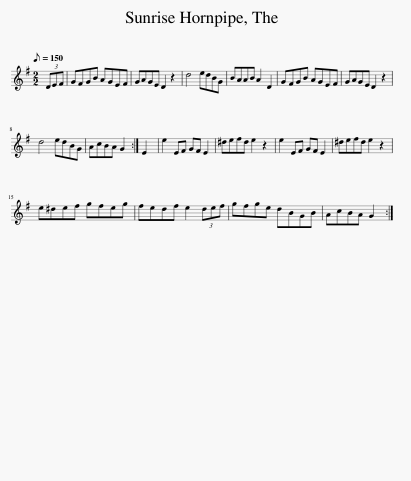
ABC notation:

X:1
L:1/8
Q:1/8=150
M:2/2
I:linebreak $
K:G
V:1 treble
V:1
 (3DEF | GFGB AGEF | GAGE D2 z2 | d4 edBG | BAAB A2 D2 | %5
 GFGB AGEF | GAGE D2 z2 |$ d4 edBG | AcBA G2 :| E2 | %10
 e2 EF GF E2 | ^defd e2 z2 | e2 EF GF E2 | ^defd e2 z2 |$ e^def gfeg | %15
 fedf e2 (3def | gfge dBGB | AcBA G2 :| %18
